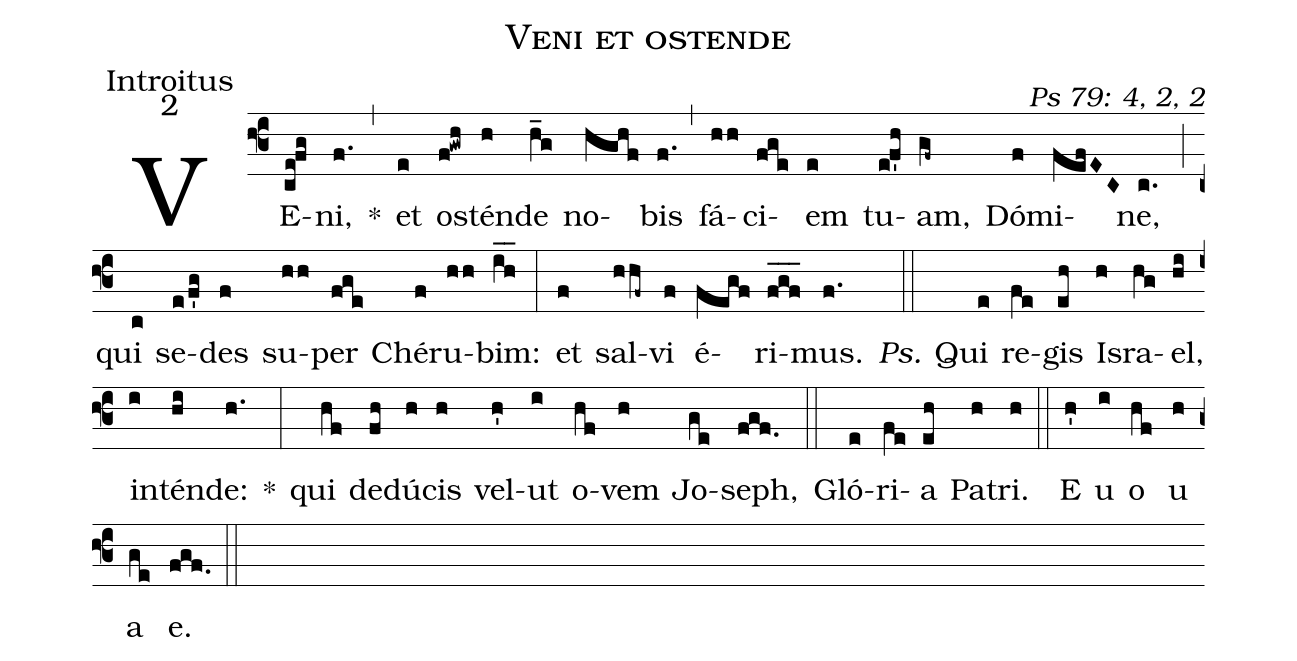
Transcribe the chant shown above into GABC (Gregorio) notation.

name: Veni et ostende;
office-part: Introitus;
mode: 2;
commentary: Ps 79: 4, 2, 2;
%%
(f3) VE(ce!fg)ni,(f.) *(,) et(e) os(f!gwh)tén(h)de(h_g) no(hghf)bis(f.) (,) fá(hh)ci(fge)em(e) tu(e!f'h)am,(gf~) Dó(f)mi(fefEC)ne,(c.) (;) qui(c) se(e/f'g)des(f) su(hh)per(fge) Ché(f)ru(hh)bim:(i_h_) (:)
et(f) sal(hhf~)vi(f) é(fegf)ri(f_g_f_)mus.(f.) (::)
<i>Ps.</i> Qui(e) re(fe)gis(eh) Is(h)ra(hg)el,(hi) in(i)tén(hi)de:(h.) *(:)
qui(hf) de(fh)dú(h)cis(h) vel(h')ut(i) o(hf)vem(h) Jo(ge)seph,(fgf.) (::)
Gló(e)ri(fe)a(eh) Pa(h)tri.(h) (::)
E(h') u(i) o(hf) u(h) a(ge) e.(fgf.) (::)
